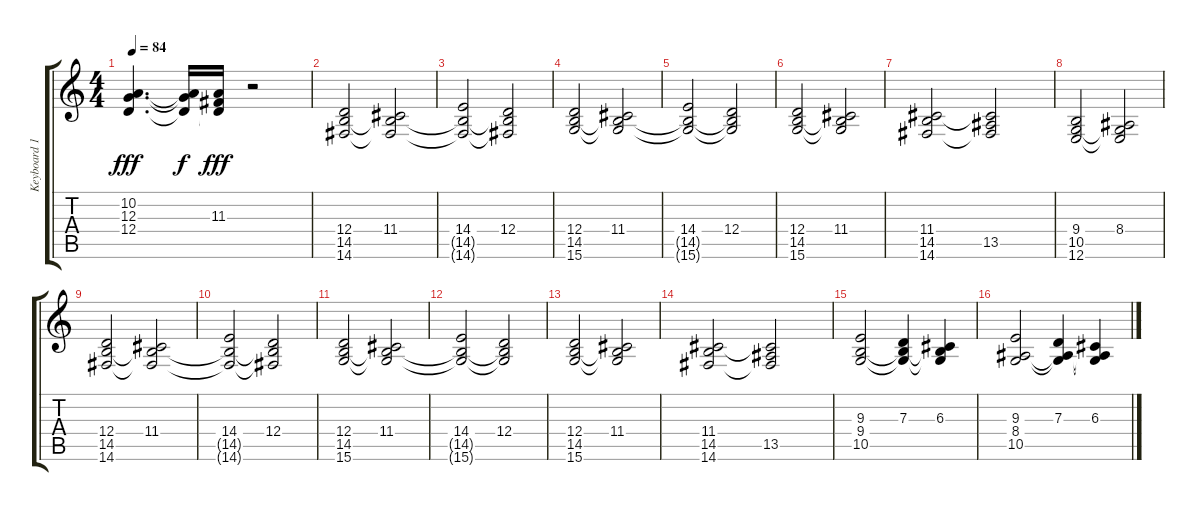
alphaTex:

\track ("Keyboard 1" "Keyboard 1") {instrument synthstrings1}
\staff {score tabs}
\tuning (E4 B3 G3 D3 A2 E2) {hide}
\ts (4 4)
\tempo 84
\clef g2
\ks c
(10.2 12.3 12.4).4{d dy fff} (10.2{t} 12.3{t} 12.4{t}).16{dy f} (10.2{t} 11.3 12.4{t}).16{dy fff} r.2 |
(12.4 14.5 14.6).2 (11.4 14.5{t} 14.6{t}).2 |
(14.4 14.5{t} 14.6{t}).2 (12.4 14.5{t} 14.6{t}).2 |
(12.4 14.5 15.6).2 (11.4 14.5{t} 15.6{t}).2 |
(14.4 14.5{t} 15.6{t}).2 (12.4 14.5{t} 15.6{t}).2 |
(12.4 14.5 15.6).2 (11.4 14.5{t} 15.6{t}).2 |
(11.4 14.5 14.6).2 (11.4{t} 13.5 14.6{t}).2 |
(9.4 10.5 12.6).2 (8.4 10.5{t} 12.6{t}).2 |
(12.4 14.5 14.6).2 (11.4 14.5{t} 14.6{t}).2 |
(14.4 14.5{t} 14.6{t}).2 (12.4 14.5{t} 14.6{t}).2 |
(12.4 14.5 15.6).2 (11.4 14.5{t} 15.6{t}).2 |
(14.4 14.5{t} 15.6{t}).2 (12.4 14.5{t} 15.6{t}).2 |
(12.4 14.5 15.6).2 (11.4 14.5{t} 15.6{t}).2 |
(11.4 14.5 14.6).2 (11.4{t} 13.5 14.6{t}).2 |
(9.3 9.4 10.5).2 (7.3 9.4{t} 10.5{t}).4 (6.3 9.4{t} 10.5{t}).4 |
(9.3 8.4 10.5).2 (7.3 8.4{t} 10.5{t}).4 (6.3 8.4{t} 10.5{t}).4
